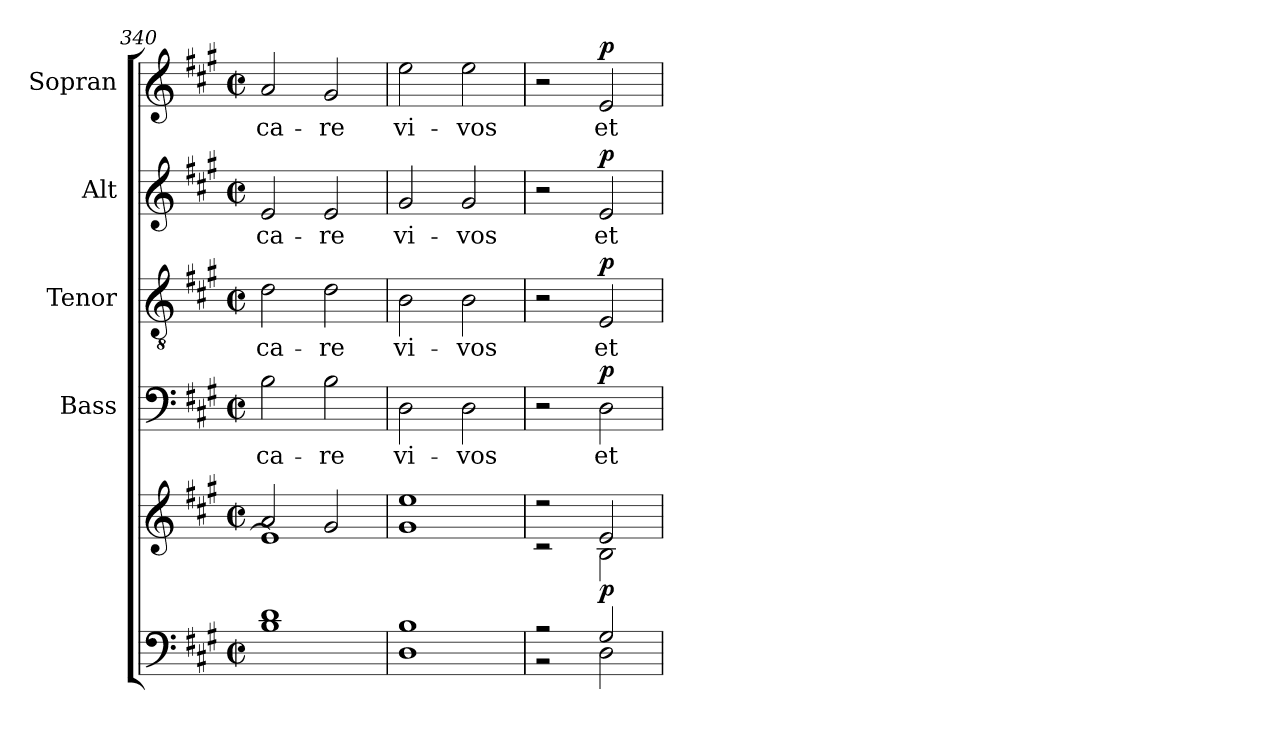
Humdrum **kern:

**kern	**kern	**dynam	**kern	**text	**dynam	**kern	**text	**dynam	**kern	**text	**dynam	**kern	**text	**dynam
*part5	*part5	*part5	*part4	*part4	*part4	*part3	*part3	*part3	*part2	*part2	*part2	*part1	*part1	*part1
*staff6	*staff5	*staff5/6	*staff4	*staff4	*staff4	*staff3	*staff3	*staff3	*staff2	*staff2	*staff2	*staff1	*staff1	*staff1
*	*	*	*I"Bass	*	*	*I"Tenor	*	*	*I"Alt	*	*	*I"Sopran	*	*
*	*	*	*I'B.	*	*	*I'T.	*	*	*I'A.	*	*	*I'S.	*	*
!!LO:PB:g=z
*clefF4	*clefG2	*	*clefF4	*	*	*clefGv2	*	*	*clefG2	*	*	*clefG2	*	*
*k[f#c#g#]	*k[f#c#g#]	*	*k[f#c#g#]	*	*	*k[f#c#g#]	*	*	*k[f#c#g#]	*	*	*k[f#c#g#]	*	*
*A:	*A:	*	*A:	*	*	*A:	*	*	*A:	*	*	*A:	*	*
*M2/2	*M2/2	*	*M2/2	*	*	*M2/2	*	*	*M2/2	*	*	*M2/2	*	*
*met(c|)	*met(c|)	*	*met(c|)	*	*	*met(c|)	*	*	*met(c|)	*	*	*met(c|)	*	*
=340	=340	=340	=340	=340	=340	=340	=340	=340	=340	=340	=340	=340	=340	=340
*^	*^	*	*	*	*	*	*	*	*	*	*	*	*	*
!	!	!	!	!	!	!LO:LY:b	!	!	!LO:LY:b	!	!	!LO:LY:b	!	!	!LO:LY:b	!
1d	1B	2a/	1e]	.	2B\	-ca-	.	2d\	-ca-	.	2e/	-ca-	.	2a/	-ca-	.
!	!	!	!	!	!	!LO:LY:b	!	!	!LO:LY:b	!	!	!LO:LY:b	!	!	!LO:LY:b	!
.	.	2g#/	.	.	2B\	-re	.	2d\	-re	.	2e/	-re	.	2g#/	-re	.
=341	=341	=341	=341	=341	=341	=341	=341	=341	=341	=341	=341	=341	=341	=341	=341	=341
!	!	!	!	!	!	!LO:LY:b	!	!	!LO:LY:b	!	!	!LO:LY:b	!	!	!LO:LY:b	!
1B	1D	1ee	1g#	.	2D\	vi-	.	2B\	vi-	.	2g#/	vi-	.	2ee\	vi-	.
!	!	!	!	!	!	!LO:LY:b	!	!	!LO:LY:b	!	!	!LO:LY:b	!	!	!LO:LY:b	!
.	.	.	.	.	2D\	-vos	.	2B\	-vos	.	2g#/	-vos	.	2ee\	-vos	.
=342	=342	=342	=342	=342	=342	=342	=342	=342	=342	=342	=342	=342	=342	=342	=342	=342
2r	2r	2r	2r	.	2r	.	.	2r	.	.	2r	.	.	2r	.	.
!	!	!	!	!LO:DY:b	!	!LO:LY:b	!LO:DY:a	!	!LO:LY:b	!LO:DY:a	!	!LO:LY:b	!LO:DY:a	!	!LO:LY:b	!LO:DY:a
2G#/	2D\	2e/	2B\	p	2D\	et	p	2E/	et	p	2e/	et	p	2e/	et	p
*v	*v	*	*	*	*	*	*	*	*	*	*	*	*	*	*	*
*	*v	*v	*	*	*	*	*	*	*	*	*	*	*	*	*
=	=	=	=	=	=	=	=	=	=	=	=	=	=	=
*-	*-	*-	*-	*-	*-	*-	*-	*-	*-	*-	*-	*-	*-	*-
